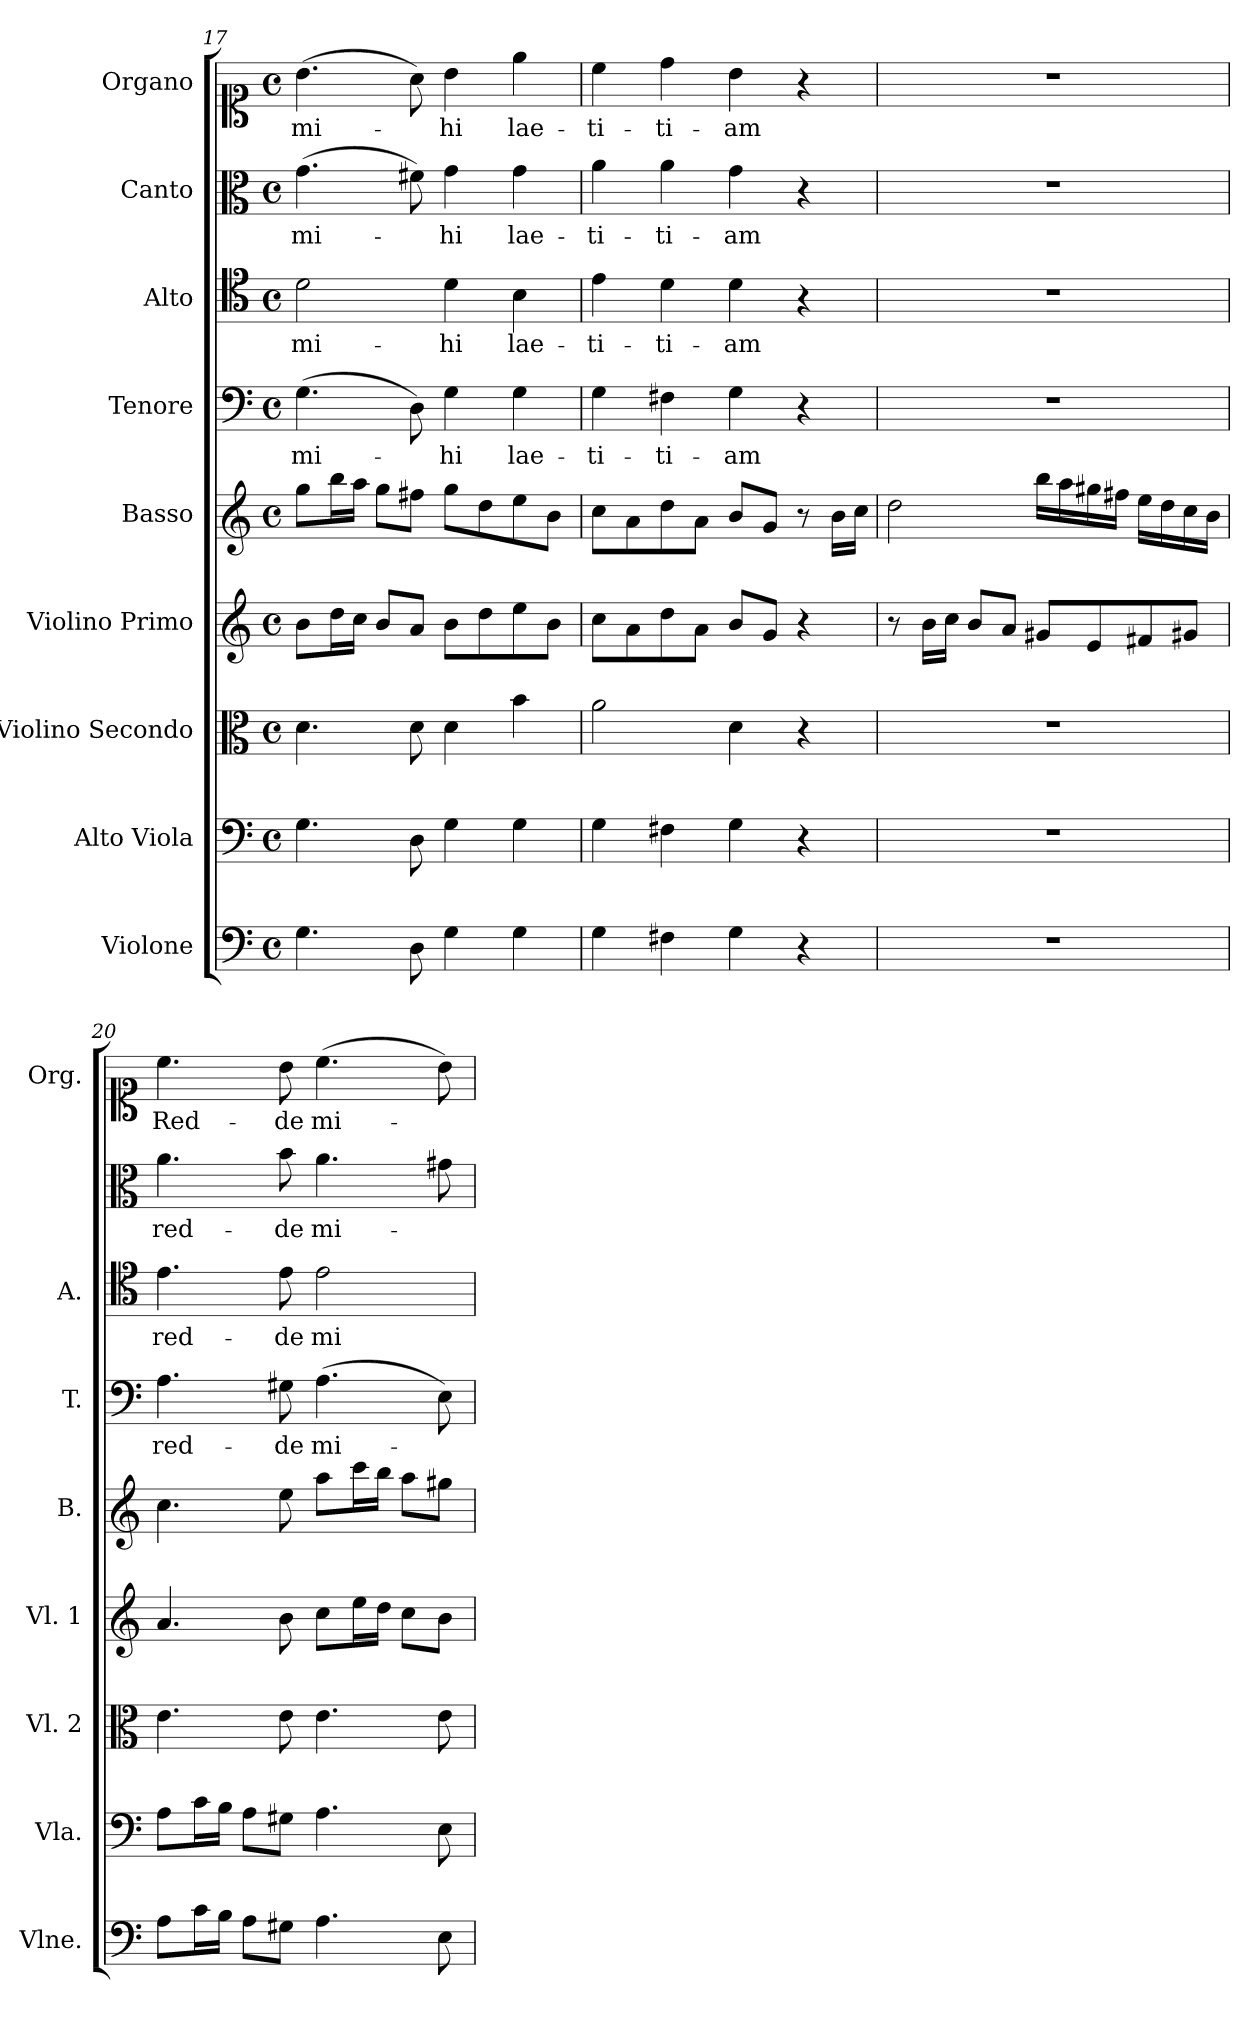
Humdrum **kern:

**kern	**kern	**kern	**kern	**kern	**kern	**text	**kern	**text	**kern	**text	**kern	**text
*part9	*part8	*part7	*part6	*part5	*part4	*part4	*part3	*part3	*part2	*part2	*part1	*part1
*staff9	*staff8	*staff7	*staff6	*staff5	*staff4	*staff4	*staff3	*staff3	*staff2	*staff2	*staff1	*staff1
*I"Violone	*I"Alto Viola	*I"Violino Secondo	*I"Violino Primo	*I"Basso	*I"Tenore	*	*I"Alto	*	*I"Canto	*	*I"Organo	*
*I'Vlne.	*I'Vla.	*I'Vl. 2	*I'Vl. 1	*I'B.	*I'T.	*	*I'A.	*	*	*	*I'Org.	*
*clefF4	*clefF4	*clefC3	*clefG2	*clefG2	*clefF4	*	*clefC4	*	*clefC3	*	*clefC1	*
*	*ITrd7c12	*	*	*	*	*	*	*	*	*	*	*
*k[]	*k[]	*k[]	*k[]	*k[]	*k[]	*	*k[]	*	*k[]	*	*k[]	*
*M4/4	*M4/4	*M4/4	*M4/4	*M4/4	*M4/4	*	*M4/4	*	*M4/4	*	*M4/4	*
*met(c)	*met(c)	*met(c)	*met(c)	*met(c)	*met(c)	*	*met(c)	*	*met(c)	*	*met(c)	*
=17	=17	=17	=17	=17	=17	=17	=17	=17	=17	=17	=17	=17
4.G\	4.GG\	4.d\	8b\L	8gg\L	(>4.G\	mi-	2d\	mi-	(>4.g\	mi-	(>4.b\	mi-
.	.	.	16dd\L	16bb\L	.	.	.	.	.	.	.	.
.	.	.	16cc\JJ	16aa\JJ	.	.	.	.	.	.	.	.
.	.	.	8b/L	8gg\L	.	.	.	.	.	.	.	.
8D\	8DD\	8d\	8a/J	8ff#X\J	8D\)	.	.	.	8f#X\)	.	8a\)	.
4G\	4GG\	4d\	8b\L	8gg\L	4G\	-hi	4d\	-hi	4g\	-hi	4b\	-hi
.	.	.	8dd\	8dd\	.	.	.	.	.	.	.	.
4G\	4GG\	4b\	8ee\	8ee\	4G\	lae-	4B\	lae-	4g\	lae-	4ee\	lae-
.	.	.	8b\J	8b\J	.	.	.	.	.	.	.	.
=18	=18	=18	=18	=18	=18	=18	=18	=18	=18	=18	=18	=18
4G\	4GG\	2a\	8cc\L	8cc\L	4G\	-ti-	4e\	-ti-	4a\	-ti-	4cc\	-ti-
.	.	.	8a\	8a\	.	.	.	.	.	.	.	.
4F#X\	4FF#X\	.	8dd\	8dd\	4F#X\	-ti-	4d\	-ti-	4a\	-ti-	4dd\	-ti-
.	.	.	8a\J	8a\J	.	.	.	.	.	.	.	.
4G\	4GG\	4d\	8b/L	8b/L	4G\	-am	4d\	-am	4g\	-am	4b\	-am
.	.	.	8g/J	8g/J	.	.	.	.	.	.	.	.
4r	4r	4r	4r	8r	4r	.	4r	.	4r	.	4r	.
.	.	.	.	16b\LL	.	.	.	.	.	.	.	.
.	.	.	.	16cc\JJ	.	.	.	.	.	.	.	.
!!LO:PB:g=z
=19	=19	=19	=19	=19	=19	=19	=19	=19	=19	=19	=19	=19
1r	1r	1r	8r	2dd\	1r	.	1r	.	1r	.	1r	.
.	.	.	16b\LL	.	.	.	.	.	.	.	.	.
.	.	.	16cc\JJ	.	.	.	.	.	.	.	.	.
.	.	.	8b/L	.	.	.	.	.	.	.	.	.
.	.	.	8a/J	.	.	.	.	.	.	.	.	.
.	.	.	8g#X/L	16bb\LL	.	.	.	.	.	.	.	.
.	.	.	.	16aa\	.	.	.	.	.	.	.	.
.	.	.	8e/	16gg#X\	.	.	.	.	.	.	.	.
.	.	.	.	16ff#X\JJ	.	.	.	.	.	.	.	.
.	.	.	8f#X/	16ee\LL	.	.	.	.	.	.	.	.
.	.	.	.	16dd\	.	.	.	.	.	.	.	.
.	.	.	8g#X/J	16cc\	.	.	.	.	.	.	.	.
.	.	.	.	16b\JJ	.	.	.	.	.	.	.	.
=20	=20	=20	=20	=20	=20	=20	=20	=20	=20	=20	=20	=20
8A\L	8AA\L	4.e\	4.a/	4.cc\	4.A\	red-	4.e\	red-	4.a\	red-	4.cc\	Red-
16c\L	16C\L	.	.	.	.	.	.	.	.	.	.	.
16B\JJ	16BB\JJ	.	.	.	.	.	.	.	.	.	.	.
8A\L	8AA\L	.	.	.	.	.	.	.	.	.	.	.
8G#X\J	8GG#X\J	8e\	8b\	8ee\	8G#X\	-de	8e\	-de	8b\	-de	8b\	-de
4.A\	4.AA\	4.e\	8cc\L	8aa\L	(>4.A\	mi-	2e\	mi-	4.a\	mi-	(>4.cc\	mi-
.	.	.	16ee\L	16ccc\L	.	.	.	.	.	.	.	.
.	.	.	16dd\JJ	16bb\JJ	.	.	.	.	.	.	.	.
.	.	.	8cc\L	8aa\L	.	.	.	.	.	.	.	.
8E\	8EE\	8e\	8b\J	8gg#X\J	8E\)	.	.	.	8g#X\	.	8b\)	.
=	=	=	=	=	=	=	=	=	=	=	=	=
*-	*-	*-	*-	*-	*-	*-	*-	*-	*-	*-	*-	*-
